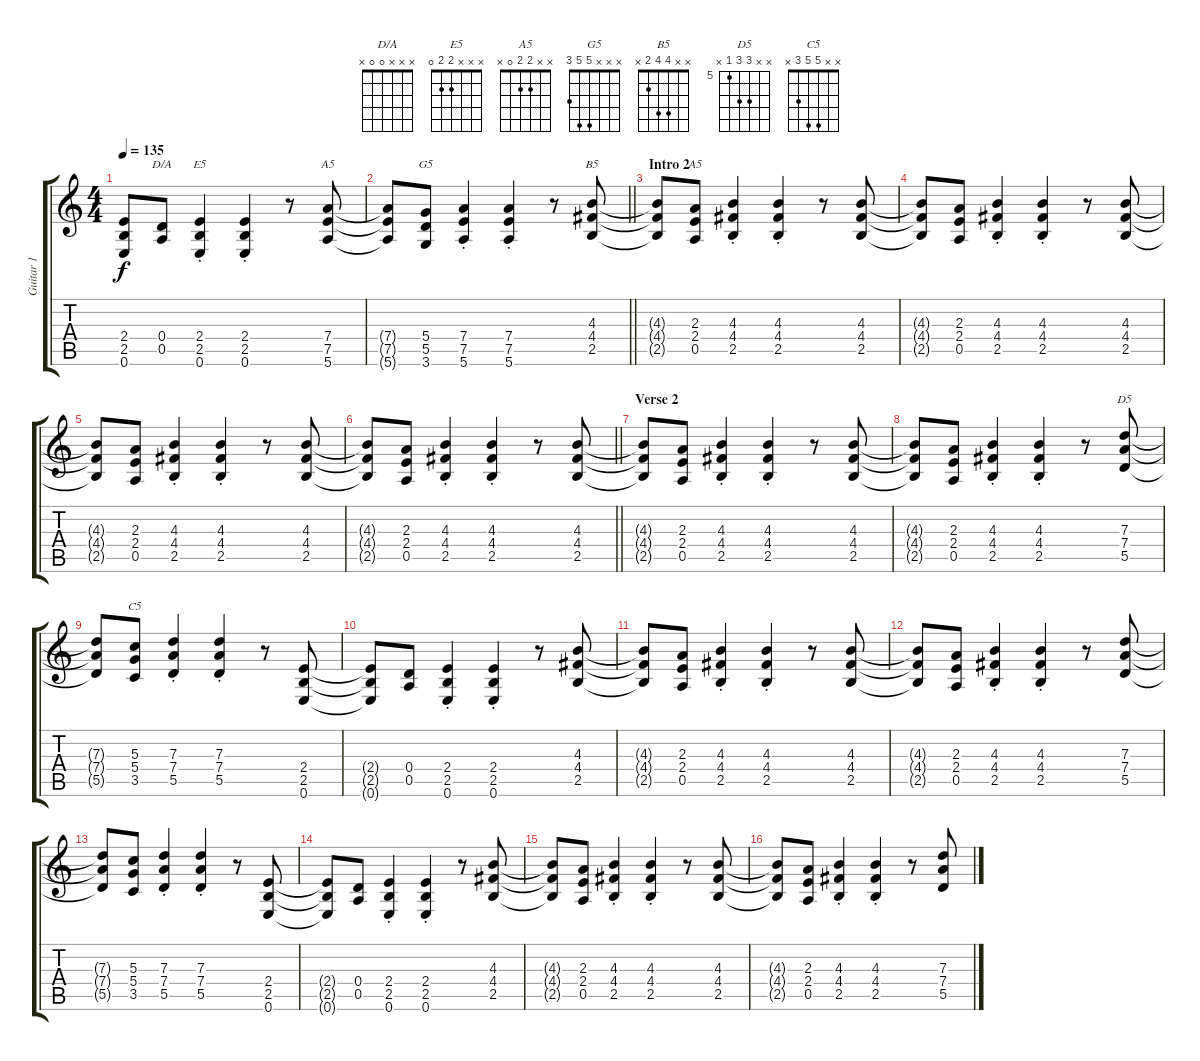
\track ("Guitar 1" "Guitar 1") {instrument overdrivenguitar}
\staff {score tabs}
\tuning (E4 B3 G3 D3 A2 E2) {hide}
\chord ("D/A" x x x 0 0 x)
\chord ("E5" x x x 2 2 0)
\chord ("A5" x x x 7 7 5) {firstfret 5}
\chord ("G5" x x x 5 5 3)
\chord ("B5" x x 4 4 2 x)
\chord ("A5" x x 2 2 0 x)
\chord ("D5" x x 7 7 5 x) {firstfret 5}
\chord ("C5" x x 5 5 3 x)
\ts (4 4)
\tempo 135
\clef g2
\ks c
(2.4{t} 2.5{t} 0.6{t}).8{dy f} (0.4 0.5).8{ch "D/A"} (2.4{st} 2.5{st} 0.6{st}).4{ch "E5"} (2.4{st} 2.5{st} 0.6{st}).4 r.8 (7.4 7.5 5.6).8{ch "A5"} |
\barLineRight lightlight
(7.4{t} 7.5{t} 5.6{t}).8 (5.4 5.5 3.6).8{ch "G5"} (7.4{st} 7.5{st} 5.6{st}).4 (7.4{st} 7.5{st} 5.6{st}).4 r.8 (4.3 4.4 2.5).8{ch "B5"} |
\section ("" "Intro 2")
(4.3{t} 4.4{t} 2.5{t}).8 (2.3 2.4 0.5).8{ch "A5"} (4.3{st} 4.4{st} 2.5{st}).4 (4.3{st} 4.4{st} 2.5{st}).4 r.8 (4.3 4.4 2.5).8 |
(4.3{t} 4.4{t} 2.5{t}).8 (2.3 2.4 0.5).8 (4.3{st} 4.4{st} 2.5{st}).4 (4.3{st} 4.4{st} 2.5{st}).4 r.8 (4.3 4.4 2.5).8 |
(4.3{t} 4.4{t} 2.5{t}).8 (2.3 2.4 0.5).8 (4.3{st} 4.4{st} 2.5{st}).4 (4.3{st} 4.4{st} 2.5{st}).4 r.8 (4.3 4.4 2.5).8 |
\barLineRight lightlight
(4.3{t} 4.4{t} 2.5{t}).8 (2.3 2.4 0.5).8 (4.3{st} 4.4{st} 2.5{st}).4 (4.3{st} 4.4{st} 2.5{st}).4 r.8 (4.3 4.4 2.5).8 |
\section ("" "Verse 2")
(4.3{t} 4.4{t} 2.5{t}).8 (2.3 2.4 0.5).8 (4.3{st} 4.4{st} 2.5{st}).4 (4.3{st} 4.4{st} 2.5{st}).4 r.8 (4.3 4.4 2.5).8 |
(4.3{t} 4.4{t} 2.5{t}).8 (2.3 2.4 0.5).8 (4.3{st} 4.4{st} 2.5{st}).4 (4.3{st} 4.4{st} 2.5{st}).4 r.8 (7.3 7.4 5.5).8{ch "D5"} |
(7.3{t} 7.4{t} 5.5{t}).8 (5.3 5.4 3.5).8{ch "C5"} (7.3{st} 7.4{st} 5.5{st}).4 (7.3{st} 7.4{st} 5.5{st}).4 r.8 (2.4 2.5 0.6).8 |
(2.4{t} 2.5{t} 0.6{t}).8 (0.4 0.5).8 (2.4{st} 2.5{st} 0.6{st}).4 (2.4{st} 2.5{st} 0.6{st}).4 r.8 (4.3 4.4 2.5).8 |
(4.3{t} 4.4{t} 2.5{t}).8 (2.3 2.4 0.5).8 (4.3{st} 4.4{st} 2.5{st}).4 (4.3{st} 4.4{st} 2.5{st}).4 r.8 (4.3 4.4 2.5).8 |
(4.3{t} 4.4{t} 2.5{t}).8 (2.3 2.4 0.5).8 (4.3{st} 4.4{st} 2.5{st}).4 (4.3{st} 4.4{st} 2.5{st}).4 r.8 (7.3 7.4 5.5).8 |
(7.3{t} 7.4{t} 5.5{t}).8 (5.3 5.4 3.5).8 (7.3{st} 7.4{st} 5.5{st}).4 (7.3{st} 7.4{st} 5.5{st}).4 r.8 (2.4 2.5 0.6).8 |
(2.4{t} 2.5{t} 0.6{t}).8 (0.4 0.5).8 (2.4{st} 2.5{st} 0.6{st}).4 (2.4{st} 2.5{st} 0.6{st}).4 r.8 (4.3 4.4 2.5).8 |
(4.3{t} 4.4{t} 2.5{t}).8 (2.3 2.4 0.5).8 (4.3{st} 4.4{st} 2.5{st}).4 (4.3{st} 4.4{st} 2.5{st}).4 r.8 (4.3 4.4 2.5).8 |
(4.3{t} 4.4{t} 2.5{t}).8 (2.3 2.4 0.5).8 (4.3{st} 4.4{st} 2.5{st}).4 (4.3{st} 4.4{st} 2.5{st}).4 r.8 (7.3 7.4 5.5).8
